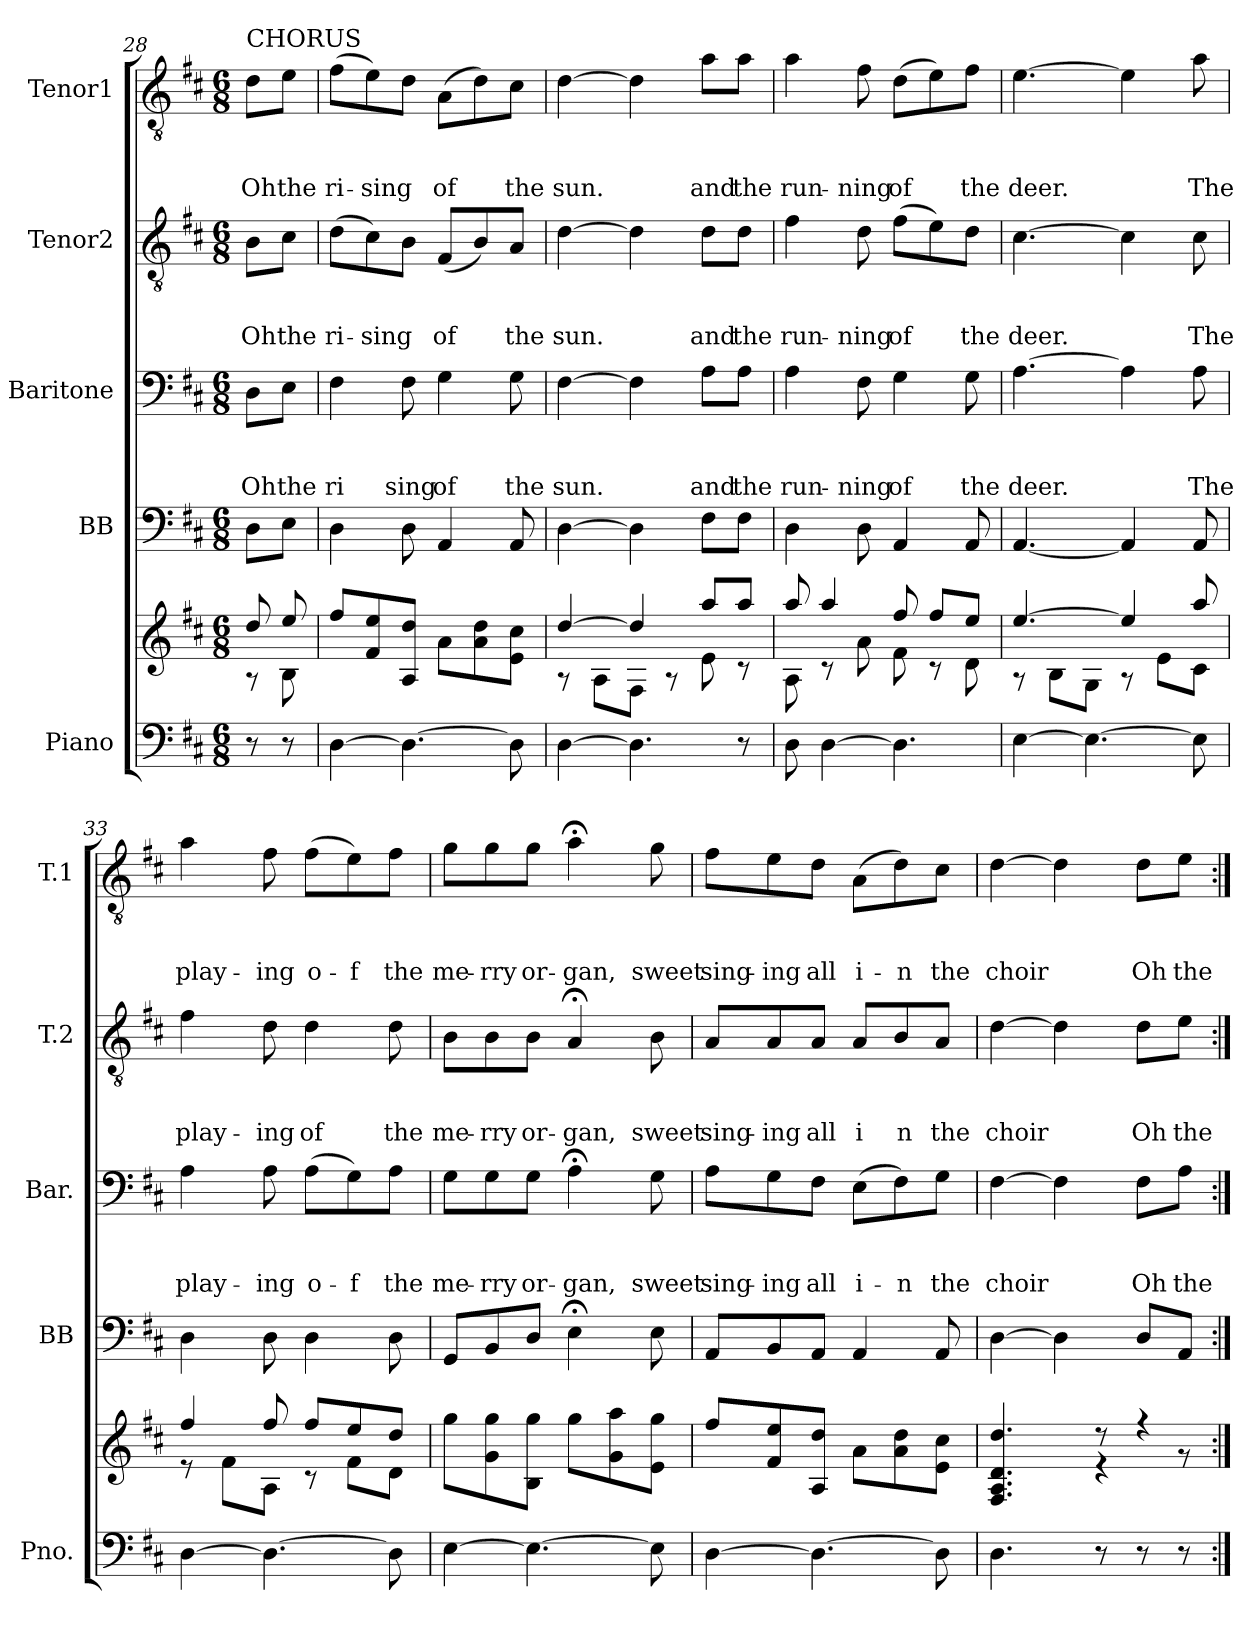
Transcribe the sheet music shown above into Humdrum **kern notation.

**kern	**kern	**kern	**kern	**text	**text	**text	**kern	**text	**text	**text	**kern	**text	**text	**text
*part5	*part5	*part4	*part3	*part3	*part3	*part3	*part2	*part2	*part2	*part2	*part1	*part1	*part1	*part1
*staff6	*staff5	*staff4	*staff3	*staff3	*staff3	*staff3	*staff2	*staff2	*staff2	*staff2	*staff1	*staff1	*staff1	*staff1
*I"Piano	*	*I"BB	*I"Baritone	*	*	*	*I"Tenor2	*	*	*	*I"Tenor1	*	*	*
*I'Pno.	*	*I'BB	*I'Bar.	*	*	*	*I'T.2	*	*	*	*I'T.1	*	*	*
*clefF4	*clefG2	*clefF4	*clefF4	*	*	*	*clefGv2	*	*	*	*clefGv2	*	*	*
*k[f#c#]	*k[f#c#]	*k[f#c#]	*k[f#c#]	*	*	*	*k[f#c#]	*	*	*	*k[f#c#]	*	*	*
*M6/8	*M6/8	*M6/8	*M6/8	*	*	*	*M6/8	*	*	*	*M6/8	*	*	*
=28	=28	=28	=28	=28	=28	=28	=28	=28	=28	=28	=28	=28	=28	=28
*	*^	*	*	*	*	*	*	*	*	*	*	*	*	*
!	!	!	!	!	!	!	!	!	!	!	!	!LO:TX:a:t=CHORUS	!	!	!
!	!	!	!	!	!	!	!LO:LY:b	!	!	!	!LO:LY:b	!	!	!	!LO:LY:b
8r	8dd/	8r	8D\L	8D\L	.	.	-Oh	8B\L	.	.	-Oh	8d\L	.	.	-Oh
!	!	!	!	!	!	!	!LO:LY:b	!	!	!	!LO:LY:b	!	!	!	!LO:LY:b
8r	8ee/	8B\	8E\J	8E\J	.	.	the	8c#\J	.	.	the	8e\J	.	.	the
=29	=29	=29	=29	=29	=29	=29	=29	=29	=29	=29	=29	=29	=29	=29	=29
!	!	!	!	!	!	!	!LO:LY:b	!	!	!	!LO:LY:b	!	!	!	!LO:LY:b
*	*v	*v	*	*	*	*	*	*	*	*	*	*	*	*	*
[4D\	8ff#/L	4D\	4F#\	.	.	ri	(8d\L	.	.	ri-	(8f#\L	.	.	ri-
!	!	!	!	!	!	!	!	!	!	!LO:LY:b	!	!	!	!LO:LY:b
.	8f#/ 8ee/	.	.	.	.	.	8c#\)	.	.	-sing	8e\)	.	.	-sing
!	!	!	!	!	!	!LO:LY:b	!	!	!	!	!	!	!	!
4.D\_	8A/ 8dd/J	8D\	8F#\	.	.	-sing	8B\J	.	.	.	8d\J	.	.	.
!	!	!	!	!	!	!LO:LY:b	!	!	!	!LO:LY:b	!	!	!	!LO:LY:b
.	8a\L	4AA/	4G\	.	.	of	(8F#/L	.	.	of	(8A\L	.	.	of
.	8a\ 8dd\	.	.	.	.	.	8B/)	.	.	.	8d\)	.	.	.
!	!	!	!	!	!	!LO:LY:b	!	!	!	!LO:LY:b	!	!	!	!LO:LY:b
8D\]	8e\ 8cc#\J	8AA/	8G\	.	.	the	8A/J	.	.	the	8c#\J	.	.	the
=30	=30	=30	=30	=30	=30	=30	=30	=30	=30	=30	=30	=30	=30	=30
*	*^	*	*	*	*	*	*	*	*	*	*	*	*	*
!	!	!	!	!	!	!	!LO:LY:b	!	!	!	!LO:LY:b	!	!	!	!LO:LY:b
[4D\	[4dd/	8r	[4D\	[4F#\	.	.	sun.	[4d\	.	.	sun.	[4d\	.	.	sun.
.	.	8A\L	.	.	.	.	.	.	.	.	.	.	.	.	.
4.D\]	4dd/]	8F#\J	4D\]	4F#\]	.	.	.	4d\]	.	.	.	4d\]	.	.	.
.	.	8r	.	.	.	.	.	.	.	.	.	.	.	.	.
!	!	!	!	!	!	!	!LO:LY:b	!	!	!	!LO:LY:b	!	!	!	!LO:LY:b
.	8aa/L	8e\	8F#\L	8A\L	.	.	and	8d\L	.	.	and	8a\L	.	.	and
!	!	!	!	!	!	!	!LO:LY:b	!	!	!	!LO:LY:b	!	!	!	!LO:LY:b
8r	8aa/J	8r	8F#\J	8A\J	.	.	the	8d\J	.	.	the	8a\J	.	.	the
!!LO:PB:g=z
=31	=31	=31	=31	=31	=31	=31	=31	=31	=31	=31	=31	=31	=31	=31	=31
!	!	!	!	!	!	!	!LO:LY:b	!	!	!	!LO:LY:b	!	!	!	!LO:LY:b
8D\	8aa/	8A\	4D\	4A\	.	.	run-	4f#\	.	.	run-	4a\	.	.	run-
[4D\	4aa/	8r	.	.	.	.	.	.	.	.	.	.	.	.	.
!	!	!	!	!	!	!	!LO:LY:b	!	!	!	!LO:LY:b	!	!	!	!LO:LY:b
.	.	8a\	8D\	8F#\	.	.	-ning	8d\	.	.	-ning	8f#\	.	.	-ning
!	!	!	!	!	!	!	!LO:LY:b	!	!	!	!LO:LY:b	!	!	!	!LO:LY:b
4.D\]	8ff#/	8f#\	4AA/	4G\	.	.	of	(8f#\L	.	.	of	(8d\L	.	.	of
.	8ff#/L	8r	.	.	.	.	.	8e\)	.	.	.	8e\)	.	.	.
!	!	!	!	!	!	!	!LO:LY:b	!	!	!	!LO:LY:b	!	!	!	!LO:LY:b
.	8ee/J	8d\	8AA/	8G\	.	.	the	8d\J	.	.	the	8f#\J	.	.	the
=32	=32	=32	=32	=32	=32	=32	=32	=32	=32	=32	=32	=32	=32	=32	=32
!	!	!	!	!	!	!	!LO:LY:b	!	!	!	!LO:LY:b	!	!	!	!LO:LY:b
[4E\	[4.ee/	8r	[4.AA/	[4.A\	.	.	deer.	[4.c#\	.	.	deer.	[4.e\	.	.	deer.
.	.	8B\L	.	.	.	.	.	.	.	.	.	.	.	.	.
4.E\_	.	8G\J	.	.	.	.	.	.	.	.	.	.	.	.	.
.	4ee/]	8r	4AA/]	4A\]	.	.	.	4c#\]	.	.	.	4e\]	.	.	.
.	.	8e\L	.	.	.	.	.	.	.	.	.	.	.	.	.
!	!	!	!	!	!	!	!LO:LY:b	!	!	!	!LO:LY:b	!	!	!	!LO:LY:b
8E\]	8aa/	8c#\J	8AA/	8A\	.	.	The	8c#\	.	.	The	8a\	.	.	The
=33	=33	=33	=33	=33	=33	=33	=33	=33	=33	=33	=33	=33	=33	=33	=33
!	!	!	!	!	!	!	!LO:LY:b	!	!	!	!LO:LY:b	!	!	!	!LO:LY:b
[4D\	4ff#/	8r	4D\	4A\	.	.	play-	4f#\	.	.	play-	4a\	.	.	play-
.	.	8f#\L	.	.	.	.	.	.	.	.	.	.	.	.	.
!	!	!	!	!	!	!	!LO:LY:b	!	!	!	!LO:LY:b	!	!	!	!LO:LY:b
4.D\_	8ff#/	8A\J	8D\	8A\	.	.	-ing	8d\	.	.	-ing	8f#\	.	.	-ing
!	!	!	!	!	!	!	!LO:LY:b	!	!	!	!LO:LY:b	!	!	!	!LO:LY:b
.	8ff#/L	8r	4D\	(8A\L	.	.	o-	4d\	.	.	of	(8f#\L	.	.	o-
!	!	!	!	!	!	!	!LO:LY:b	!	!	!	!	!	!	!	!LO:LY:b
.	8ee/	8f#\L	.	8G\)	.	.	-f	.	.	.	.	8e\)	.	.	-f
!	!	!	!	!	!	!	!LO:LY:b	!	!	!	!LO:LY:b	!	!	!	!LO:LY:b
8D\]	8dd/J	8d\J	8D\	8A\J	.	.	the	8d\	.	.	the	8f#\J	.	.	the
=34	=34	=34	=34	=34	=34	=34	=34	=34	=34	=34	=34	=34	=34	=34	=34
!	!	!	!	!	!	!	!LO:LY:b	!	!	!	!LO:LY:b	!	!	!	!LO:LY:b
*	*v	*v	*	*	*	*	*	*	*	*	*	*	*	*	*
[4E\	8gg\L	8GG/L	8G\L	.	.	me-	8B\L	.	.	me-	8g\L	.	.	me-
!	!	!	!	!	!	!LO:LY:b	!	!	!	!LO:LY:b	!	!	!	!LO:LY:b
.	8g\ 8gg\	8BB/	8G\	.	.	-rry	8B\	.	.	-rry	8g\	.	.	-rry
!	!	!	!	!	!	!LO:LY:b	!	!	!	!LO:LY:b	!	!	!	!LO:LY:b
4.E\_	8B\ 8gg\J	8D/J	8G\J	.	.	or-	8B\J	.	.	or-	8g\J	.	.	or-
!	!	!	!	!	!	!LO:LY:b	!	!	!	!LO:LY:b	!	!	!	!LO:LY:b
.	8gg\L	4E;<\	4A;<\	.	.	-gan,	4A;</	.	.	-gan,	4a;<\	.	.	-gan,
.	8g\ 8aa\	.	.	.	.	.	.	.	.	.	.	.	.	.
!	!	!	!	!	!	!LO:LY:b	!	!	!	!LO:LY:b	!	!	!	!LO:LY:b
8E\]	8e\ 8gg\J	8E\	8G\	.	.	sweet	8B\	.	.	sweet	8g\	.	.	sweet
=35	=35	=35	=35	=35	=35	=35	=35	=35	=35	=35	=35	=35	=35	=35
!	!	!	!	!	!	!LO:LY:b	!	!	!	!LO:LY:b	!	!	!	!LO:LY:b
[4D\	8ff#/L	8AA/L	8A\L	.	.	sing-	8A/L	.	.	sing-	8f#\L	.	.	sing-
!	!	!	!	!	!	!LO:LY:b	!	!	!	!LO:LY:b	!	!	!	!LO:LY:b
.	8f#/ 8ee/	8BB/	8G\	.	.	-ing	8A/	.	.	-ing	8e\	.	.	-ing
!	!	!	!	!	!	!LO:LY:b	!	!	!	!LO:LY:b	!	!	!	!LO:LY:b
4.D\_	8A/ 8dd/J	8AA/J	8F#\J	.	.	all	8A/J	.	.	all	8d\J	.	.	all
!	!	!	!	!	!	!LO:LY:b	!	!	!	!LO:LY:b	!	!	!	!LO:LY:b
.	8a\L	4AA/	(8E\L	.	.	i-	8A/L	.	.	i	(8A\L	.	.	i-
!	!	!	!	!	!	!LO:LY:b	!	!	!	!LO:LY:b	!	!	!	!LO:LY:b
.	8a\ 8dd\	.	8F#\)	.	.	-n	8B/	.	.	-n	8d\)	.	.	-n
!	!	!	!	!	!	!LO:LY:b	!	!	!	!LO:LY:b	!	!	!	!LO:LY:b
8D\]	8e\ 8cc#\J	8AA/	8G\J	.	.	the	8A/J	.	.	the	8c#\J	.	.	the
=36	=36	=36	=36	=36	=36	=36	=36	=36	=36	=36	=36	=36	=36	=36
*	*^	*	*	*	*	*	*	*	*	*	*	*	*	*
!	!	!	!	!	!	!	!LO:LY:b	!	!	!	!LO:LY:b	!	!	!	!LO:LY:b
4.D\	4.F#/ 4.A/ 4.d/ 4.dd/	4.ryy	[4D\	[4F#\	.	.	choir	[4d\	.	.	choir	[4d\	.	.	choir
.	.	.	4D\]	4F#\]	.	.	.	4d\]	.	.	.	4d\]	.	.	.
8r	8r	4r	.	.	.	.	.	.	.	.	.	.	.	.	.
!	!	!	!	!	!	!	!LO:LY:b	!	!	!	!LO:LY:b	!	!	!	!LO:LY:b
8r	4r	.	8D/L	8F#\L	.	.	-Oh	8d\L	.	.	-Oh	8d\L	.	.	-Oh
!	!	!	!	!	!	!	!LO:LY:b	!	!	!	!LO:LY:b	!	!	!	!LO:LY:b
8r	.	8r	8AA/J	8A\J	.	.	the	8e\J	.	.	the	8e\J	.	.	the
*	*v	*v	*	*	*	*	*	*	*	*	*	*	*	*	*
=:|!	=:|!	=:|!	=:|!	=:|!	=:|!	=:|!	=:|!	=:|!	=:|!	=:|!	=:|!	=:|!	=:|!	=:|!
*-	*-	*-	*-	*-	*-	*-	*-	*-	*-	*-	*-	*-	*-	*-
